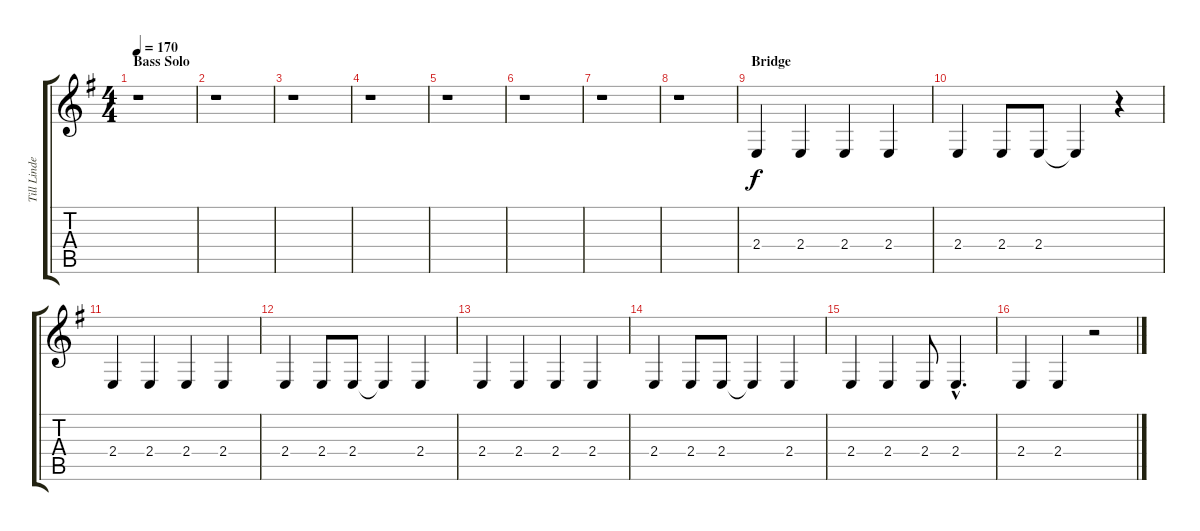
\track ("Till Lindemann - Lyrics" "Till Linde") {instrument oboe}
\staff {score tabs}
\tuning (E4 B3 G3 D3 A2 E2) {hide}
\ts (4 4)
\section ("" "Bass Solo")
\tempo 170
\clef g2
\ks g
r.1{dy f} |
r.1 |
r.1 |
r.1 |
r.1 |
r.1 |
r.1 |
r.1 |
\section ("" "Bridge")
2.4.4 2.4.4 2.4.4 2.4.4 |
2.4.4 2.4.8 2.4.8 2.4{t}.4 r.4 |
2.4.4 2.4.4 2.4.4 2.4.4 |
2.4.4 2.4.8 2.4.8 2.4{t}.4 2.4.4 |
2.4.4 2.4.4 2.4.4 2.4.4 |
2.4.4 2.4.8 2.4.8 2.4{t}.4 2.4.4 |
2.4.4 2.4.4 2.4.8 2.4{hac}.4{d} |
2.4.4 2.4.4 r.2
